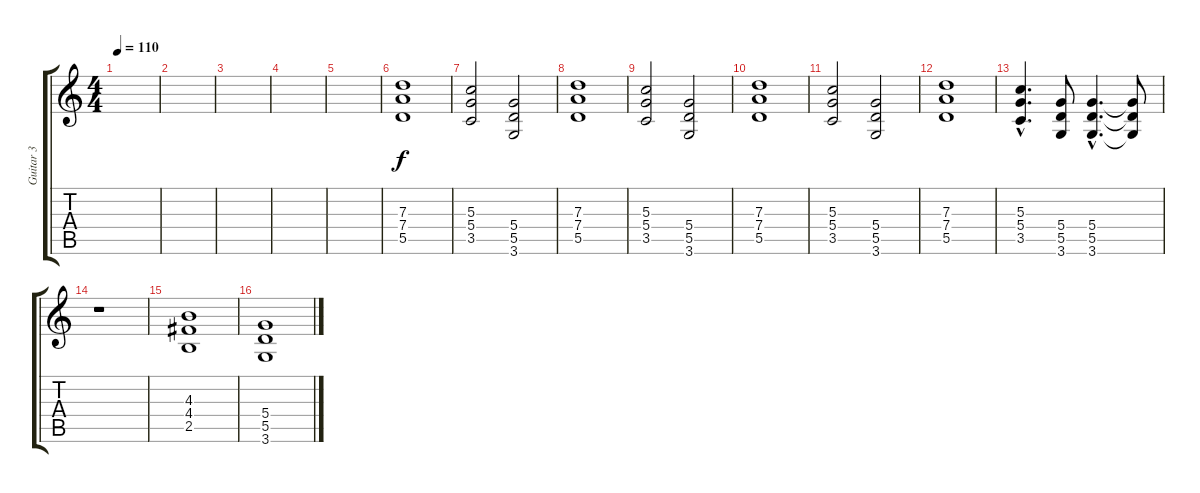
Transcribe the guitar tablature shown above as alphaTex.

\track ("Guitar 3" "Guitar 3") {instrument overdrivenguitar}
\staff {score tabs}
\tuning (E4 B3 G3 D3 A2 E2) {hide}
\ts (4 4)
\tempo 110
\clef g2
\ks c
|
|
|
|
|
(7.3 7.4 5.5).1 |
(5.3 5.4 3.5).2 (5.4 5.5 3.6).2 |
(7.3 7.4 5.5).1 |
(5.3 5.4 3.5).2 (5.4 5.5 3.6).2 |
(7.3 7.4 5.5).1 |
(5.3 5.4 3.5).2 (5.4 5.5 3.6).2 |
(7.3 7.4 5.5).1 |
(5.3{hac} 5.4{hac} 3.5{hac}).4{d} (5.4 5.5 3.6).8 (5.4{hac} 5.5{hac} 3.6{hac}).4{d} (5.4{t} 5.5{t} 3.6{t}).8 |
r.1 |
(4.3 4.4 2.5).1 |
(5.4 5.5 3.6).1
